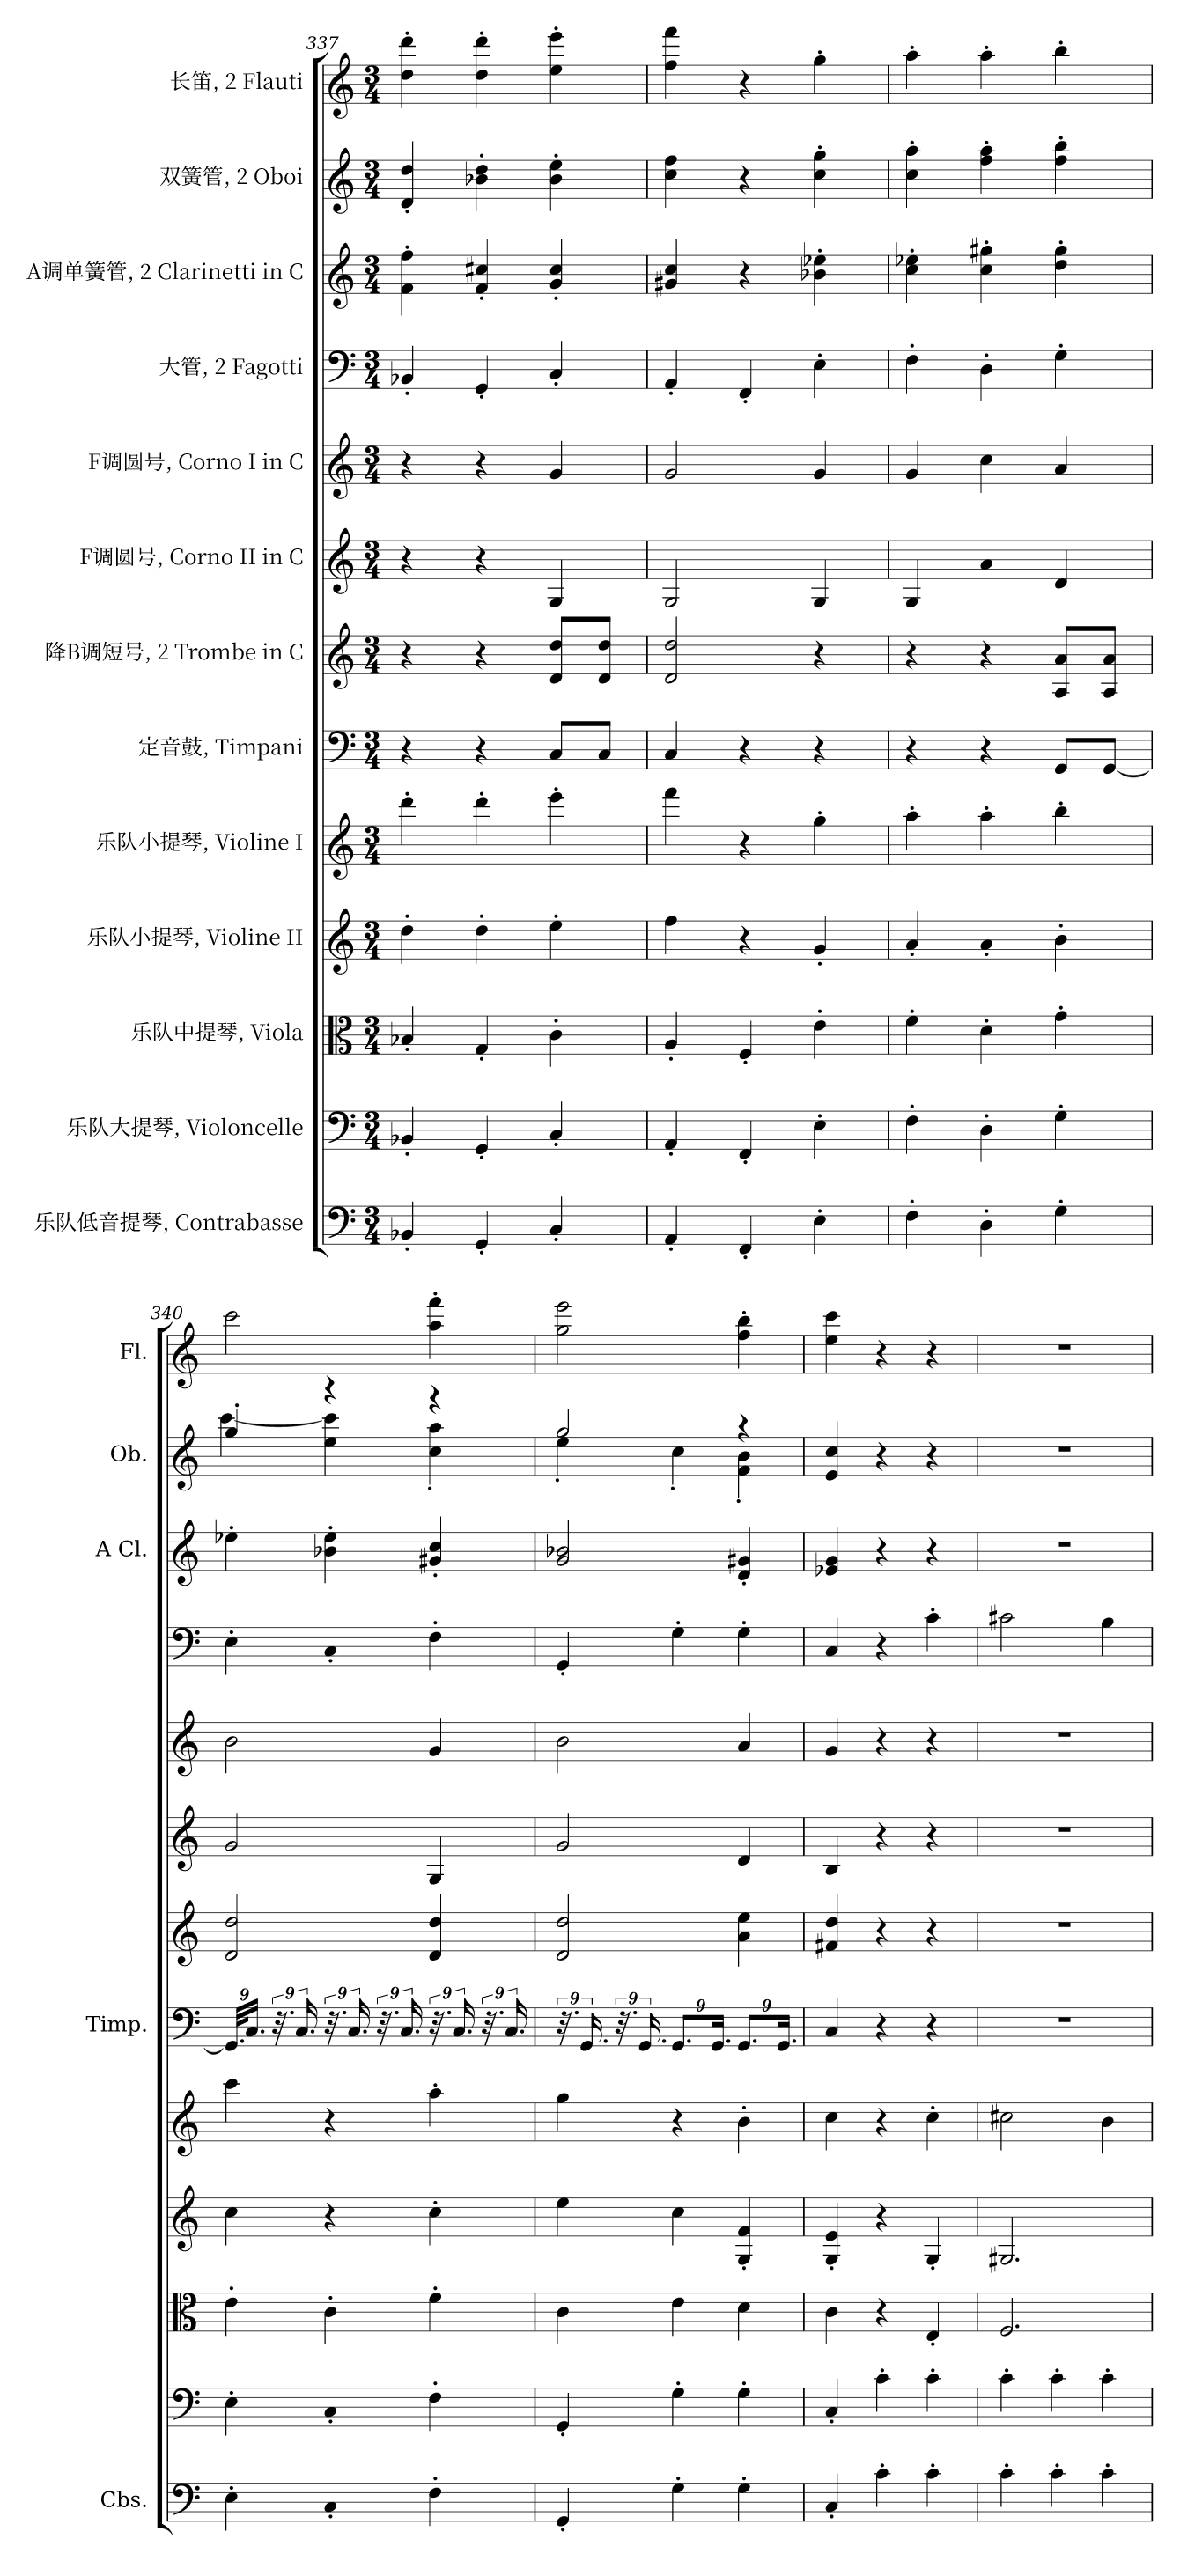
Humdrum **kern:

**kern	**kern	**kern	**kern	**kern	**kern	**kern	**kern	**kern	**kern	**kern	**kern	**kern
*part13	*part12	*part11	*part10	*part9	*part8	*part7	*part6	*part5	*part4	*part3	*part2	*part1
*staff13	*staff12	*staff11	*staff10	*staff9	*staff8	*staff7	*staff6	*staff5	*staff4	*staff3	*staff2	*staff1
*I"乐队低音提琴, Contrabasse	*I"乐队大提琴, Violoncelle	*I"乐队中提琴, Viola	*I"乐队小提琴, Violine II	*I"乐队小提琴, Violine I	*I"定音鼓, Timpani	*I"降B调短号, 2 Trombe in C	*I"F调圆号, Corno II in C	*I"F调圆号, Corno I in C	*I"大管, 2 Fagotti	*I"A调单簧管, 2 Clarinetti in C	*I"双簧管, 2 Oboi	*I"长笛, 2 Flauti
*I'Cbs.	*	*	*	*	*I'Timp.	*	*	*	*	*I'A Cl.	*I'Ob.	*I'Fl.
*clefF4	*clefF4	*clefC3	*clefG2	*clefG2	*clefF4	*clefG2	*clefG2	*clefG2	*clefF4	*clefG2	*clefG2	*clefG2
*ITrd7c12	*	*	*	*	*	*ITrd1c2	*ITrd4c7	*ITrd4c7	*	*ITrd2c3	*	*
*k[]	*k[]	*k[]	*k[]	*k[]	*k[]	*k[b-e-]	*k[b-]	*k[b-]	*k[]	*k[f#c#g#]	*k[]	*k[]
*M3/4	*M3/4	*M3/4	*M3/4	*M3/4	*M3/4	*M3/4	*M3/4	*M3/4	*M3/4	*M3/4	*M3/4	*M3/4
*MM306	*MM306	*MM306	*MM306	*MM306	*MM306	*MM306	*MM306	*MM306	*MM306	*MM306	*MM306	*MM306
=337	=337	=337	=337	=337	=337	=337	=337	=337	=337	=337	=337	=337
4BBB-X'/	4BB-X'/	4B-X'/	4dd'\	4ddd'\	4r	4r	4r	4r	4BB-X'/	4d\' 4dd\'	4d/' 4dd/'	4dd\' 4ddd\'
*	*	*	*	*	*	*	*	*	*	*	*	*MM332
4GGG'/	4GG'/	4G'/	4dd'\	4ddd'\	4r	4r	4r	4r	4GG'/	4d/' 4a#X/'	4b-X\' 4dd\'	4dd\' 4ddd\'
4CC'/	4C'/	4c'\	4ee'\	4eee'\	8C/L	8c/ 8cc/L	4C/	4c/	4C'/	4e/' 4a#/'	4b-\' 4ee\'	4ee\' 4eee\'
.	.	.	.	.	8C/J	8c/ 8cc/J	.	.	.	.	.	.
=338	=338	=338	=338	=338	=338	=338	=338	=338	=338	=338	=338	=338
*	*	*	*	*	*	*	*	*	*	*	*	*MM306
4AAA'/	4AA'/	4A'/	4ff\	4fff\	4C/	2c/ 2cc/	2C/	2c/	4AA'/	4e#X/ 4a/	4cc\ 4ff\	4ff\ 4fff\
*	*	*	*	*	*	*	*	*	*	*	*	*MM332
4FFF'/	4FF'/	4F'/	4r	4r	4r	.	.	.	4FF'/	4r	4r	4r
4EE'\	4E'\	4e'\	4g'/	4gg'\	4r	4r	4C/	4c/	4E'\	4gn\' 4ccn\'	4cc\' 4gg\'	4gg'\
=339	=339	=339	=339	=339	=339	=339	=339	=339	=339	=339	=339	=339
*	*	*	*	*	*	*	*	*	*	*	*	*MM306
4FF'\	4F'\	4f'\	4a'/	4aa'\	4r	4r	4C/	4c/	4F'\	4a\' 4ccn\'	4cc\' 4aa\'	4aa'\
*	*	*	*	*	*	*	*	*	*	*	*	*MM332
4DD'\	4D'\	4d'\	4a'/	4aa'\	4r	4r	4d/	4f\	4D'\	4a\' 4ee#X\'	4ff\' 4aa\'	4aa'\
4GG'\	4G'\	4g'\	4b'\	4bb'\	8GG/L	8G/ 8g/L	4G/	4d/	4G'\	4b\' 4ee#\'	4ff\' 4bb\'	4bb'\
.	.	.	.	.	[8GG/J	8G/ 8g/J	.	.	.	.	.	.
!!LO:PB:g=z
=340	=340	=340	=340	=340	=340	=340	=340	=340	=340	=340	=340	=340
*	*	*	*	*	*	*	*	*	*	*	*	*MM306
*	*	*	*	*	*	*	*	*	*	*	*^	*
4EE'\	4E'\	4e'\	4cc\	4ccc\	36.GG/KLL]	2c/ 2cc/	2c/	2e\	4E'\	4ccn'\	4gg'/	[4ccc\	2ccc\
.	.	.	.	.	18.C/JJ	.	.	.	.	.	.	.	.
.	.	.	.	.	36.r	.	.	.	.	.	.	.	.
.	.	.	.	.	18.C/	.	.	.	.	.	.	.	.
4CC'/	4C'/	4c'\	4r	4r	36.r	.	.	.	4C'/	4gn\' 4cc\'	4r	4ee\ 4ccc\]	.
.	.	.	.	.	18.C/	.	.	.	.	.	.	.	.
.	.	.	.	.	36.r	.	.	.	.	.	.	.	.
.	.	.	.	.	18.C/	.	.	.	.	.	.	.	.
4FF'\	4F'\	4f'\	4cc'\	4aa'\	36.r	4c/ 4cc/	4C/	4c/	4F'\	4e#X/' 4a/'	4r	4cc\' 4aa\'	4aa\' 4fff\'
.	.	.	.	.	18.C/	.	.	.	.	.	.	.	.
.	.	.	.	.	36.r	.	.	.	.	.	.	.	.
.	.	.	.	.	18.C/	.	.	.	.	.	.	.	.
=341	=341	=341	=341	=341	=341	=341	=341	=341	=341	=341	=341	=341	=341
*	*	*	*	*	*	*	*	*	*	*	*	*	*MM306
4GGG'/	4GG'/	4c\	4ee\	4gg\	36.r	2c/ 2cc/	2c/	2e\	4GG'/	2e/ 2gn/	2gg/	4ee'\	2gg\ 2eee\
.	.	.	.	.	18.GG/	.	.	.	.	.	.	.	.
.	.	.	.	.	36.r	.	.	.	.	.	.	.	.
.	.	.	.	.	18.GG/	.	.	.	.	.	.	.	.
4GG'\	4G'\	4e\	4cc\	4r	9.GG/L	.	.	.	4G'\	.	.	4cc'\	.
.	.	.	.	.	18.GG/Jk	.	.	.	.	.	.	.	.
4GG'\	4G'\	4d\	4G/' 4f/'	4b'\	9.GG/L	4g\ 4dd\	4G/	4d/	4G'\	4B/' 4e#X/'	4r	4f\' 4b\'	4ff\' 4bb\'
.	.	.	.	.	18.GG/Jk	.	.	.	.	.	.	.	.
*	*	*	*	*	*	*	*	*	*	*	*v	*v	*
=342	=342	=342	=342	=342	=342	=342	=342	=342	=342	=342	=342	=342
*	*	*	*	*	*	*	*	*	*	*	*	*MM267
4CC'/	4C'/	4c\	4G/' 4e/'	4cc\	4C/	4en/ 4cc/	4E/	4c/	4C/	4cn/ 4e/	4e/ 4cc/	4ee\ 4ccc\
*	*	*	*	*	*	*	*	*	*	*	*	*MM332
4C'\	4c'\	4r	4r	4r	4r	4r	4r	4r	4r	4r	4r	4r
4C'\	4c'\	4E'/	4G'/	4cc'\	4r	4r	4r	4r	4c'\	4r	4r	4r
=343	=343	=343	=343	=343	=343	=343	=343	=343	=343	=343	=343	=343
*	*	*	*	*	*	*	*	*	*	*	*	*MM306
4C'\	4c'\	2.F/	2.G#X/	2cc#X\	2.r	2.r	2.r	2.r	2c#X\	2.r	2.r	2.r
4C'\	4c'\	.	.	.	.	.	.	.	.	.	.	.
4C'\	4c'\	.	.	4b\	.	.	.	.	4B\	.	.	.
=	=	=	=	=	=	=	=	=	=	=	=	=
*-	*-	*-	*-	*-	*-	*-	*-	*-	*-	*-	*-	*-
